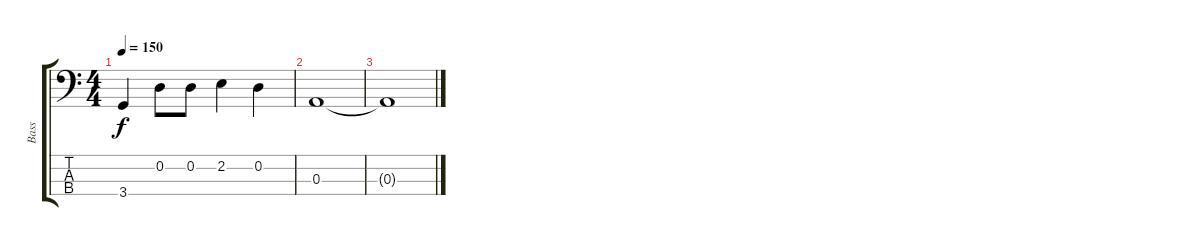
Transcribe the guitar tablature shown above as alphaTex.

\track ("Bass" "Bass") {instrument electricbassfinger}
\staff {score tabs}
\tuning (G2 D2 A1 E1) {hide}
\ts (4 4)
\tempo 150
\clef f4
\ks c
3.4.4{dy f} 0.2.8 0.2.8 2.2.4 0.2.4 |
0.3.1 |
0.3{t}.1
